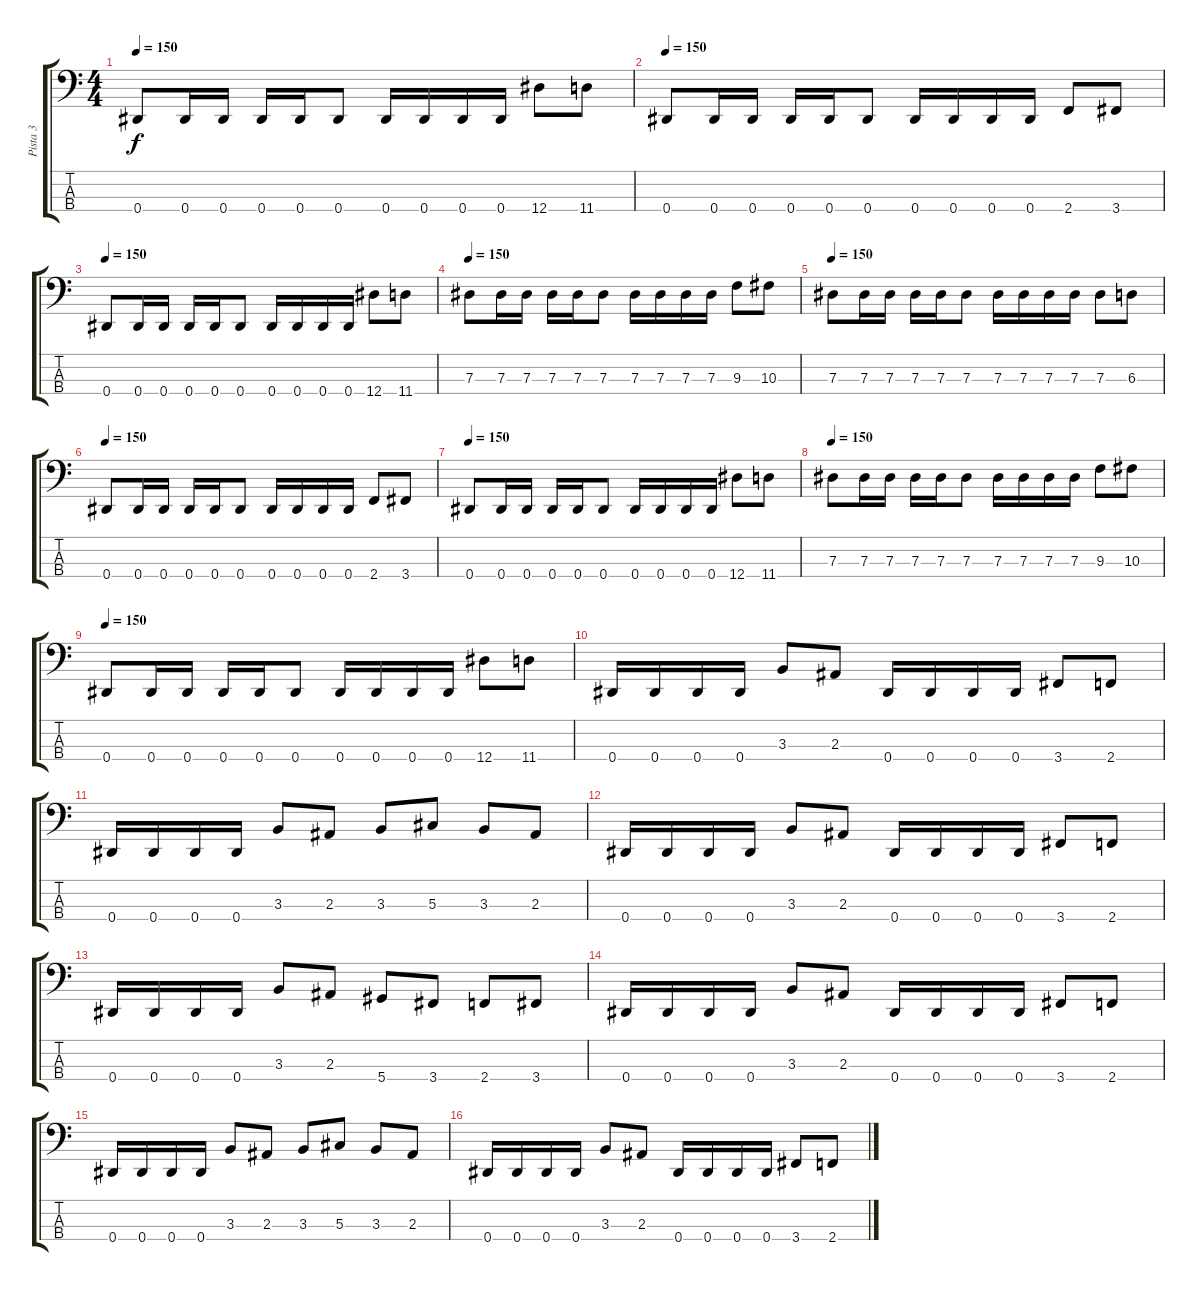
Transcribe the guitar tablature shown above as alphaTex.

\track ("Pista 3" "Pista 3") {instrument electricbassfinger}
\staff {score tabs}
\tuning (Gb2 Db2 Ab1 Eb1) {hide}
\ts (4 4)
\tempo 150
\clef f4
\ks c
0.4.8{dy f} 0.4.16 0.4.16 0.4.16 0.4.16 0.4.8 0.4.16 0.4.16 0.4.16 0.4.16 12.4.8 11.4.8 |
\tempo 150
0.4.8 0.4.16 0.4.16 0.4.16 0.4.16 0.4.8 0.4.16 0.4.16 0.4.16 0.4.16 2.4.8 3.4.8 |
\tempo 150
0.4.8 0.4.16 0.4.16 0.4.16 0.4.16 0.4.8 0.4.16 0.4.16 0.4.16 0.4.16 12.4.8 11.4.8 |
\tempo 150
7.3.8 7.3.16 7.3.16 7.3.16 7.3.16 7.3.8 7.3.16 7.3.16 7.3.16 7.3.16 9.3.8 10.3.8 |
\tempo 150
7.3.8 7.3.16 7.3.16 7.3.16 7.3.16 7.3.8 7.3.16 7.3.16 7.3.16 7.3.16 7.3.8 6.3.8 |
\tempo 150
0.4.8 0.4.16 0.4.16 0.4.16 0.4.16 0.4.8 0.4.16 0.4.16 0.4.16 0.4.16 2.4.8 3.4.8 |
\tempo 150
0.4.8 0.4.16 0.4.16 0.4.16 0.4.16 0.4.8 0.4.16 0.4.16 0.4.16 0.4.16 12.4.8 11.4.8 |
\tempo 150
7.3.8 7.3.16 7.3.16 7.3.16 7.3.16 7.3.8 7.3.16 7.3.16 7.3.16 7.3.16 9.3.8 10.3.8 |
\tempo 150
0.4.8 0.4.16 0.4.16 0.4.16 0.4.16 0.4.8 0.4.16 0.4.16 0.4.16 0.4.16 12.4.8 11.4.8 |
0.4.16 0.4.16 0.4.16 0.4.16 3.3.8 2.3.8 0.4.16 0.4.16 0.4.16 0.4.16 3.4.8 2.4.8 |
0.4.16 0.4.16 0.4.16 0.4.16 3.3.8 2.3.8 3.3.8 5.3.8 3.3.8 2.3.8 |
0.4.16 0.4.16 0.4.16 0.4.16 3.3.8 2.3.8 0.4.16 0.4.16 0.4.16 0.4.16 3.4.8 2.4.8 |
0.4.16 0.4.16 0.4.16 0.4.16 3.3.8 2.3.8 5.4.8 3.4.8 2.4.8 3.4.8 |
0.4.16 0.4.16 0.4.16 0.4.16 3.3.8 2.3.8 0.4.16 0.4.16 0.4.16 0.4.16 3.4.8 2.4.8 |
0.4.16 0.4.16 0.4.16 0.4.16 3.3.8 2.3.8 3.3.8 5.3.8 3.3.8 2.3.8 |
0.4.16 0.4.16 0.4.16 0.4.16 3.3.8 2.3.8 0.4.16 0.4.16 0.4.16 0.4.16 3.4.8 2.4.8
